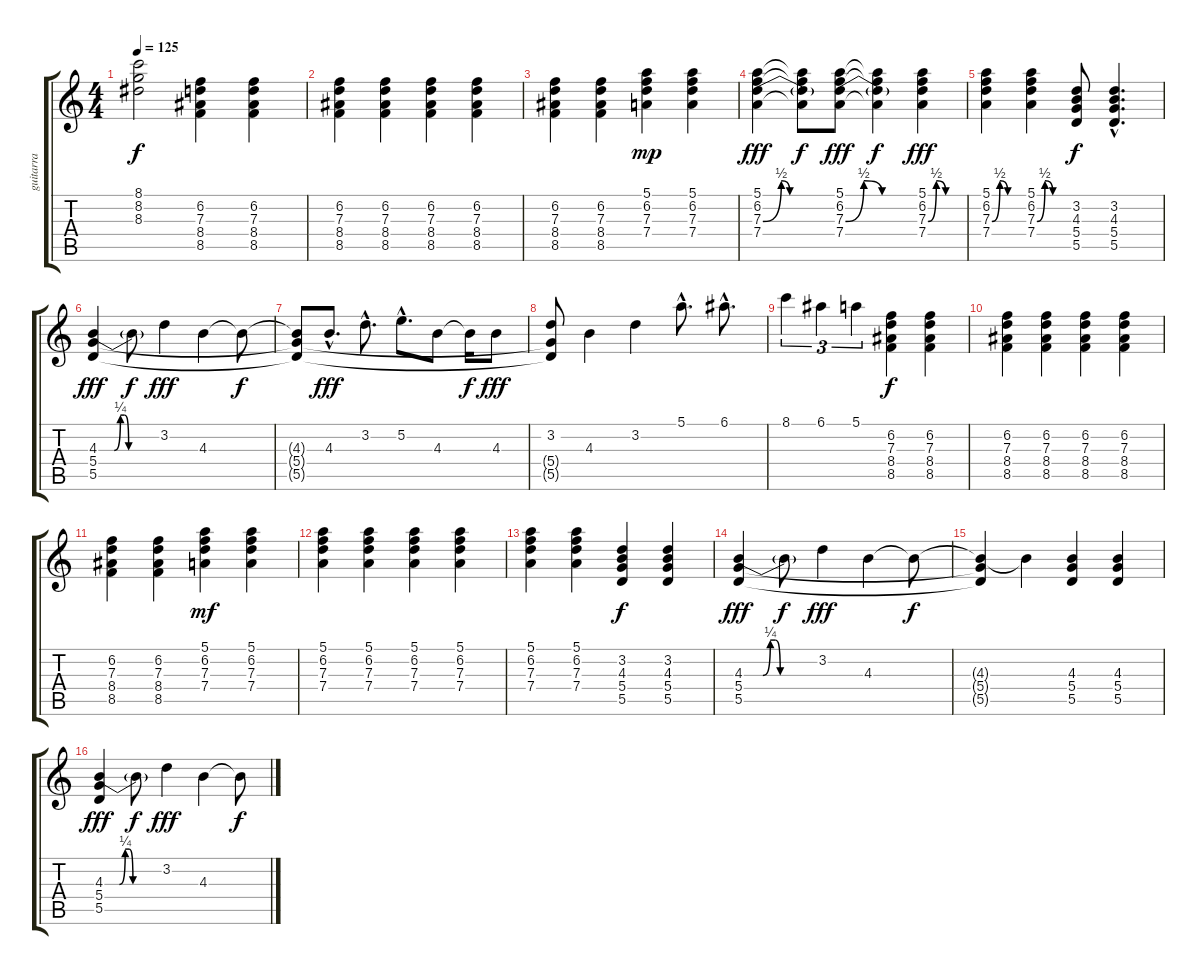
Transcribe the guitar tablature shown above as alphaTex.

\track ("guitarra" "guitarra") {instrument distortionguitar}
\staff {score tabs}
\tuning (E4 B3 G3 D3 A2 E2) {hide}
\ts (4 4)
\tempo 125
\clef g2
\ks c
(8.1{t} 8.2{t} 8.3{t}).2{dy f} (6.2 7.3 8.4 8.5).4{instrument distortionguitar} (6.2 7.3 8.4 8.5).4 |
(6.2 7.3 8.4 8.5).4 (6.2 7.3 8.4 8.5).4 (6.2 7.3 8.4 8.5).4 (6.2 7.3 8.4 8.5).4 |
(6.2 7.3 8.4 8.5).4 (6.2 7.3 8.4 8.5).4 (5.1 6.2 7.3 7.4).4{dy mp} (5.1 6.2 7.3 7.4).4 |
(5.1 6.2 7.3{be (custom 0 0 15 2 22 0 30 0 32 0 60 0)} 7.4).4{dy fff} (5.1{t} 6.2{t} 7.3{t} 7.4{t}).8{dy f} (5.1 6.2 7.3{be (custom 0 0 15 2 30 0 60 0)} 7.4).8{dy fff} (5.1{t} 6.2{t} 7.3{t} 7.4{t}).4{dy f} (5.1 6.2 7.3{be (custom 0 0 14 2 30 0 60 0)} 7.4).4{dy fff} |
(5.1 6.2 7.3{be (custom 0 0 15 2 30 0 60 0)} 7.4).4 (5.1 6.2 7.3{be (custom 0 0 15 2 30 0 60 0)} 7.4).4 (3.2 4.3 5.4 5.5).8{dy f} (3.2{hac} 4.3{hac} 5.4{hac} 5.5{hac}).4{d} |
(4.3{be (custom 0 0 5 0 10 0 15 0 21 1 25 1 29 0 60 0)} 5.4 5.5).4{dy fff} 4.3{t}.8{dy f} 3.2.4{dy fff} 4.3.4 4.3{t}.8{dy f} |
(4.3{t} 5.4{t} 5.5{t}).8 4.3{hac}.8{d dy fff} 3.2{hac}.8{d} 5.2{hac}.8{d} 4.3.8 4.3{t}.16{dy f} 4.3.8{dy fff} |
(3.2 5.4{t} 5.5{t}).8 4.3.4 3.2.4 5.1{hac}.8{d} 6.1{hac}.8{d} |
8.1.4{tu (3 2)} 6.1.4{tu (3 2)} 5.1.4{tu (3 2)} (6.2 7.3 8.4 8.5).4{dy f} (6.2 7.3 8.4 8.5).4 |
(6.2 7.3 8.4 8.5).4 (6.2 7.3 8.4 8.5).4 (6.2 7.3 8.4 8.5).4 (6.2 7.3 8.4 8.5).4 |
(6.2 7.3 8.4 8.5).4 (6.2 7.3 8.4 8.5).4 (5.1 6.2 7.3 7.4).4{dy mf} (5.1 6.2 7.3 7.4).4 |
(5.1 6.2 7.3 7.4).4 (5.1 6.2 7.3 7.4).4 (5.1 6.2 7.3 7.4).4 (5.1 6.2 7.3 7.4).4 |
(5.1 6.2 7.3 7.4).4 (5.1 6.2 7.3 7.4).4 (3.2 4.3 5.4 5.5).4{dy f} (3.2 4.3 5.4 5.5).4 |
(4.3{be (custom 0 0 5 0 10 0 15 0 21 1 25 1 29 0 60 0)} 5.4 5.5).4{dy fff} 4.3{t}.8{dy f} 3.2.4{dy fff} 4.3.4 4.3{t}.8{dy f} |
(4.3{t} 5.4{t} 5.5{t}).4 4.3{t}.4 (4.3 5.4 5.5).4 (4.3 5.4 5.5).4 |
(4.3{be (custom 0 0 5 0 10 0 15 0 21 1 25 1 29 0 60 0)} 5.4 5.5).4{dy fff} 4.3{t}.8{dy f} 3.2.4{dy fff} 4.3.4 4.3{t}.8{dy f}
